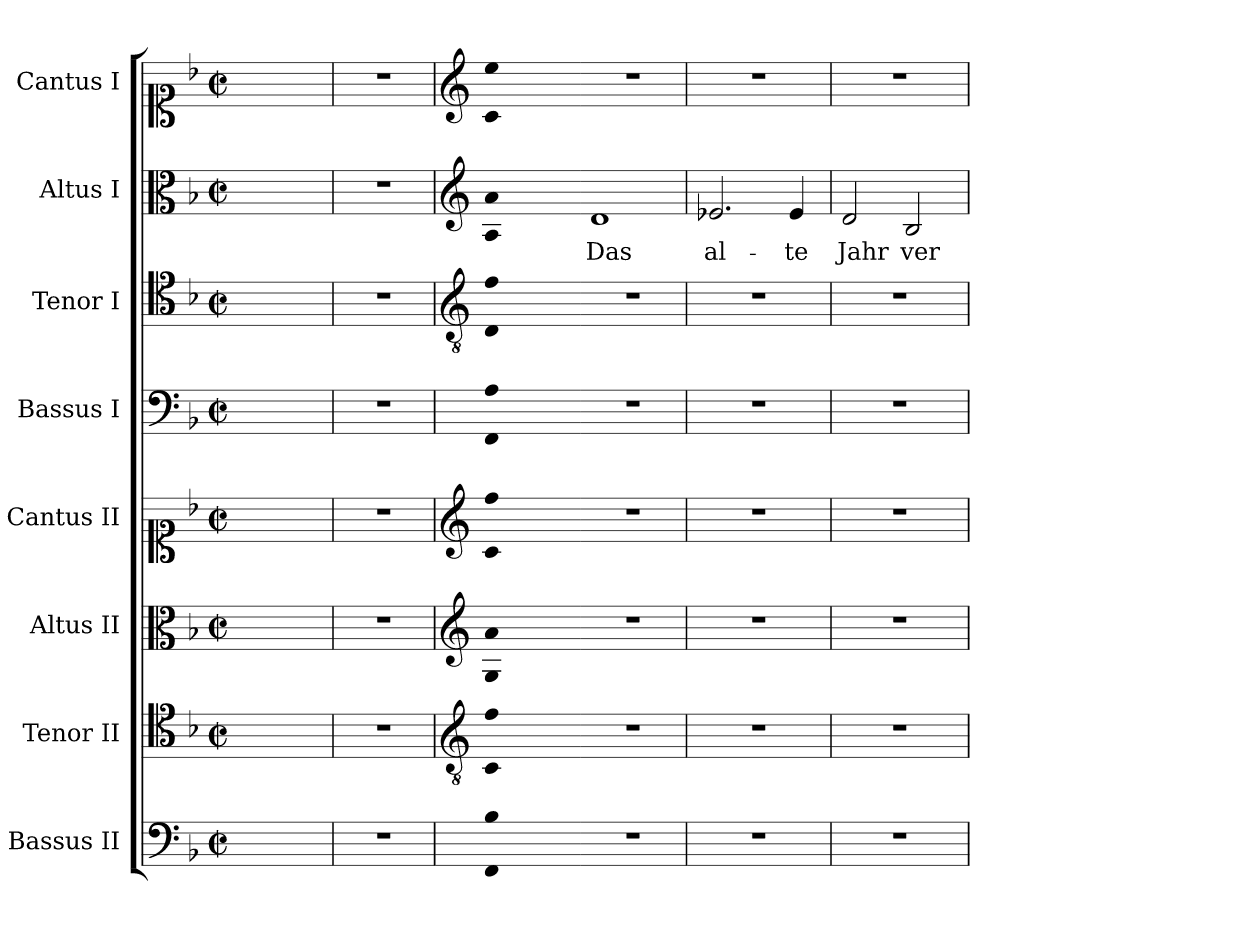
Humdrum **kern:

**kern	**kern	**kern	**kern	**kern	**kern	**kern	**text	**kern
*part8	*part7	*part6	*part5	*part4	*part3	*part2	*part2	*part1
*staff8	*staff7	*staff6	*staff5	*staff4	*staff3	*staff2	*staff2	*staff1
*I"Bassus II	*I"Tenor II	*I"Altus II	*I"Cantus II	*I"Bassus I	*I"Tenor I	*I"Altus I	*	*I"Cantus I
*I'B2	*I'T2	*I'A2	*I'C2	*I'B1	*I'T1	*I'A1	*	*I'C1
*clefF4	*clefC4	*clefC3	*clefC1	*clefF4	*clefC4	*clefC3	*	*clefC1
*k[b-]	*k[b-]	*k[b-]	*k[b-]	*k[b-]	*k[b-]	*k[b-]	*	*k[b-]
*F:	*F:	*F:	*F:	*F:	*F:	*F:	*	*F:
*M2/2	*M2/2	*M2/2	*M2/2	*M2/2	*M2/2	*M2/2	*	*M2/2
*met(c|)	*met(c|)	*met(c|)	*met(c|)	*met(c|)	*met(c|)	*met(c|)	*	*met(c|)
=	=	=	=	=	=	=	=	=
1ryy	1ryy	1ryy	1ryy	1ryy	1ryy	1ryy	.	1ryy
=1X	=1X	=1X	=1X	=1X	=1X	=1X	=1X	=1X
1r	1r	1r	1r	1r	1r	1r	.	1r
=2X	=2X	=2X	=2X	=2X	=2X	=2X	=2X	=2X
*	*clefGv2	*clefG2	*clefG2	*	*clefGv2	*clefG2	*	*clefG2
!LO:N:n=1:head=solid	!	!	!	!	!	!	!	!
!LO:N:n=2:head=solid	!LO:N:n=1:head=solid	!	!	!	!	!	!	!
!	!LO:N:n=2:head=solid	!LO:N:n=1:head=solid	!	!	!	!	!	!
!	!	!LO:N:n=2:head=solid	!LO:N:n=1:head=solid	!	!	!	!	!
!	!	!	!LO:N:n=2:head=solid	!LO:N:n=1:head=solid	!	!	!	!
!	!	!	!	!LO:N:n=2:head=solid	!LO:N:n=1:head=solid	!	!	!
!	!	!	!	!	!LO:N:n=2:head=solid	!LO:N:n=1:head=solid	!	!
!	!	!	!	!	!	!LO:N:n=2:head=solid	!	!LO:N:n=1:head=solid
!	!	!	!	!	!	!	!	!LO:N:n=2:head=solid
1FF! 1B-!	1C! 1f!	1G! 1a!	1c! 1ff!	1FF! 1A!	1D! 1f!	1A! 1a!	.	1c! 1ee!
=1-	=1-	=1-	=1-	=1-	=1-	=1-	=1-	=1-
!	!	!	!	!	!	!	!LO:LY:b	!
1r	1r	1r	1r	1r	1r	1d	Das	1r
=2	=2	=2	=2	=2	=2	=2	=2	=2
!	!	!	!	!	!	!	!LO:LY:b	!
1r	1r	1r	1r	1r	1r	2.e-X/	al-	1r
!	!	!	!	!	!	!	!LO:LY:b	!
.	.	.	.	.	.	4e-/	-te	.
=3	=3	=3	=3	=3	=3	=3	=3	=3
!	!	!	!	!	!	!	!LO:LY:b	!
1r	1r	1r	1r	1r	1r	2d/	Jahr	1r
!	!	!	!	!	!	!	!LO:LY:b	!
.	.	.	.	.	.	2B-/	ver-	.
=	=	=	=	=	=	=	=	=
*-	*-	*-	*-	*-	*-	*-	*-	*-
